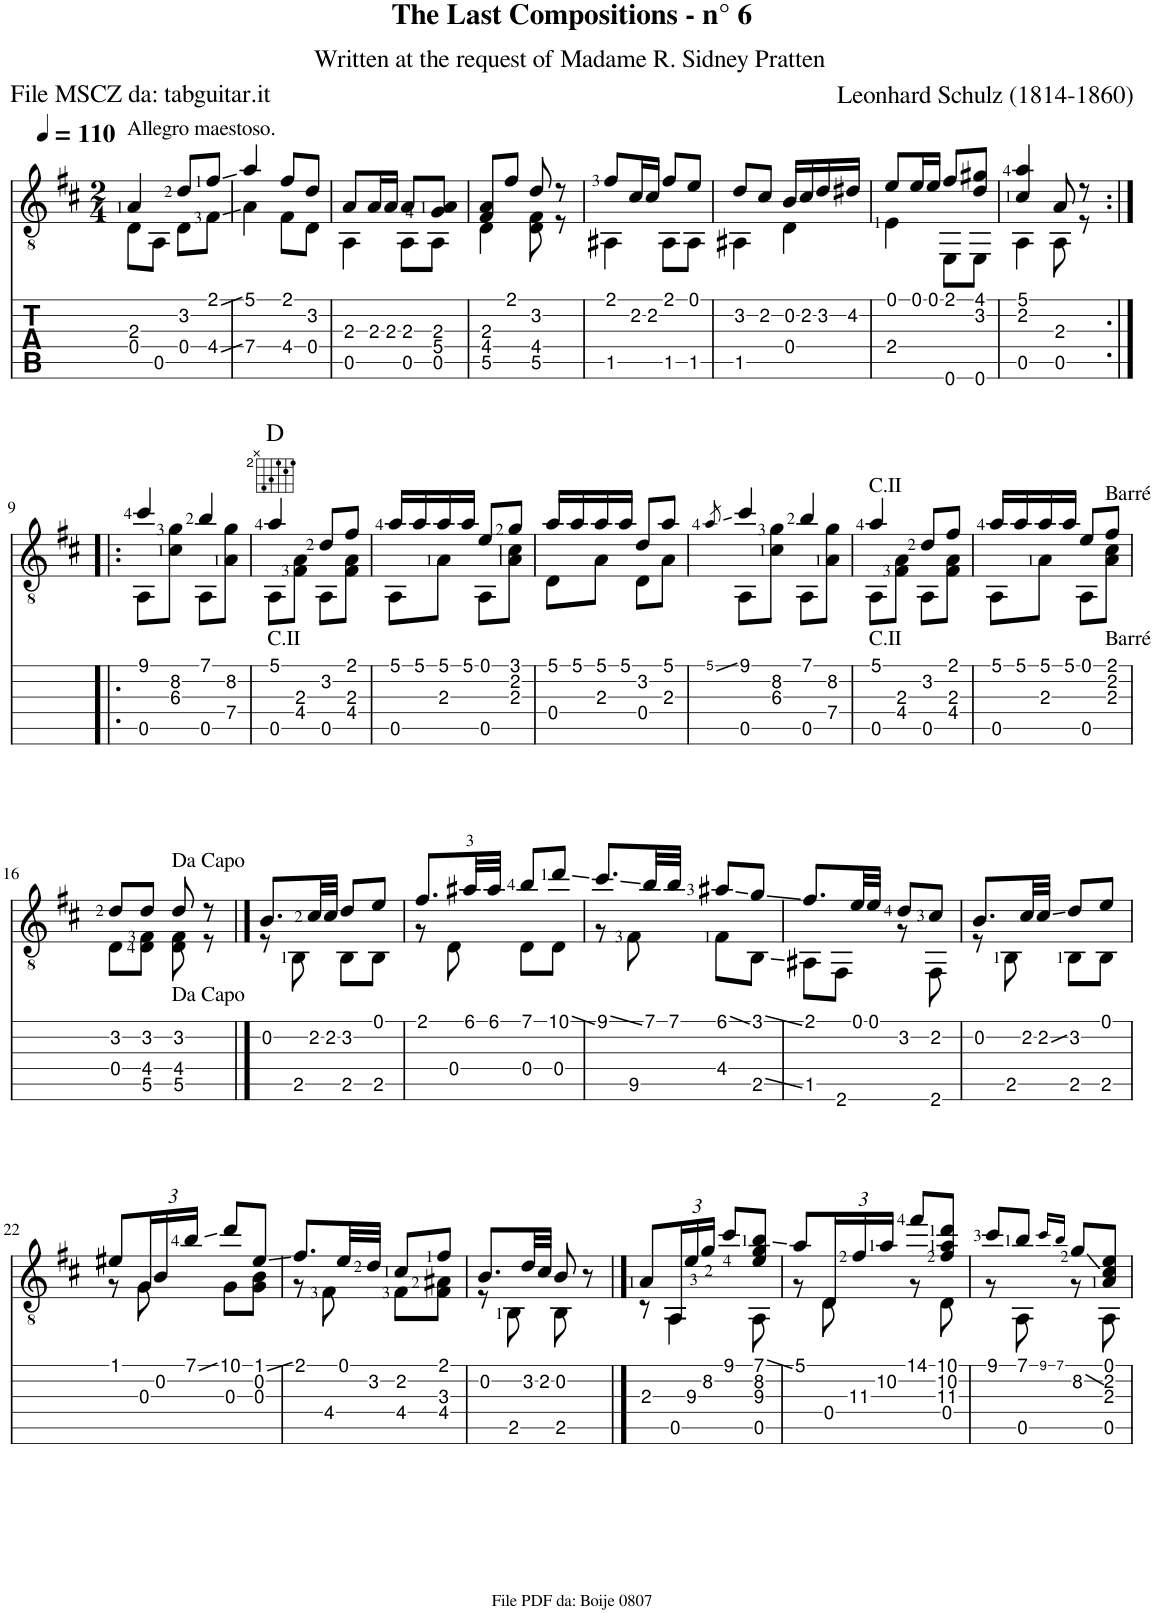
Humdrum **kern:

**kern	**kern	**harte
*part1	*part1	*part1
*staff2	*staff1	*
*I"Guitar	*	*
*I'Guit.	*	*
*stria6	*	*
*	*clefGv2	*
*k[f#c#]	*k[f#c#]	*
*M2/4	*M2/4	*
*MM110	*MM110	*
=1	=1	=1
*^	*^	*
!	!	!LO:TX:a:t=Allegro maestoso.	!	!
4A	8DL	4A/	8D\L	.
.	8AAJ	.	8AA\J	.
8dL	8DL	8d/L	8D\L	.
8f#J	8F#J	8f#/J	8F#\J	.
=2	=2	=2	=2	=2
4a	4A	4a/	4A\	.
8f#L	8F#L	8f#/L	8F#\L	.
8dJ	8DJ	8d/J	8D\J	.
=3	=3	=3	=3	=3
8AL	4AA	8A/L	4AA\	.
16AL	.	16A/L	.	.
16AJJ	.	16A/JJ	.	.
8AL	8AAL	8A/L	8AA\L	.
8G\ 8A\J	8AAJ	8G/ 8A/J	8AA\J	.
=4	=4	=4	=4	=4
8F#\ 8A\L	4D	8F#/ 8A/L	4D\	.
8f#J	.	8f#/J	.	.
8d	8D 8F#	8d/	8D\ 8F#\	.
8r	8r	8r	8r	.
=5	=5	=5	=5	=5
8f#L	4AA#	8f#/L	4AA#X\	.
16c#L	.	16c#/L	.	.
16c#JJ	.	16c#/JJ	.	.
8f#L	8AA#L	8f#/L	8AA#\L	.
8eJ	8AA#J	8e/J	8AA#\J	.
=6	=6	=6	=6	=6
8dL	4AA#	8d/L	4AA#X\	.
8c#J	.	8c#/J	.	.
16BLL	4D	16B/LL	4D\	.
16c#J	.	16c#/	.	.
16dL	.	16d/	.	.
16d#JJ	.	16d#X/JJ	.	.
=7	=7	=7	=7	=7
8eL	4E	8e/L	4E\	.
16eL	.	16e/L	.	.
16eJJ	.	16e/JJ	.	.
8f#L	8EEL	8f#/L	8EE\L	.
8d\ 8g#\J	8EEJ	8d/ 8g#X/J	8EE\J	.
=8	=8	=8	=8	=8
4c# 4a	4AA	4c#/ 4a/	4AA\	.
8A	8AA	8A/	8AA\	.
8r	8r	8r	8r	.
!!LO:LB:g=z	!!
=9:|!|:	=9:|!|:	=9:|!|:	=9:|!|:	=9:|!|:
4cc#X	8AAL	4cc#/	8AA\L	.
.	8c#X\ 8g\J	.	8c#\ 8g\J	.
4b	8AAL	4b/	8AA\L	.
.	8A\ 8g\J	.	8A\ 8g\J	.
=10	=10	=10	=10	=10
!LO:TX:a:t=C.II	!	!	!	!
4a	8AAL	4a/	8AA\L	D:maj
.	8F#\ 8A\J	.	8F#\ 8A\J	.
8dL	8AAL	8d/L	8AA\L	.
8f#J	8F#\ 8A\J	8f#/J	8F#\ 8A\J	.
=11	=11	=11	=11	=11
16aLL	8AAL	16a/LL	8AA\L	.
16aJ	.	16a/	.	.
16aL	8AJ	16a/	8A\J	.
16aJJ	.	16a/JJ	.	.
8eL	8AAL	8e/L	8AA\L	.
8gJ	8A\ 8c#X\J	8g/J	8A\ 8c#\J	.
=12	=12	=12	=12	=12
16aLL	8DL	16a/LL	8D\L	.
16aJ	.	16a/	.	.
16aL	8AJ	16a/	8A\J	.
16aJJ	.	16a/JJ	.	.
8dL	8DL	8d/L	8D\L	.
8aJ	8AJ	8a/J	8A\J	.
=13	=13	=13	=13	=13
qa	.	8qa/	.	.
4cc#X	8AAL	4cc#/	8AA\L	.
.	8c#X\ 8g\J	.	8c#\ 8g\J	.
4b	8AAL	4b/	8AA\L	.
.	8A\ 8g\J	.	8A\ 8g\J	.
=14	=14	=14	=14	=14
!	!	!LO:TX:a:t=C.II	!	!
!LO:TX:a:t=C.II	!	!	!	!
4a	8AAL	4a/	8AA\L	.
.	8F#\ 8A\J	.	8F#\ 8A\J	.
8dL	8AAL	8d/L	8AA\L	.
8f#J	8F#\ 8A\J	8f#/J	8F#\ 8A\J	.
=15	=15	=15	=15	=15
16aLL	8AAL	16a/LL	8AA\L	.
16aJ	.	16a/	.	.
16aL	8AJ	16a/	8A\J	.
16aJJ	.	16a/JJ	.	.
8eL	8AAL	8e/L	8AA\L	.
!	!	!LO:TX:a:t=Barré	!	!
!LO:TX:a:t=Barré	!	!	!	!
8f#J	8A\ 8c#X\J	8f#/J	8A\ 8c#\J	.
!!LO:LB:g=z	!!
=16	=16	=16	=16	=16
8dL	8DL	8d/L	8D\L	.
8dJ	8D\ 8F#\J	8d/J	8D\ 8F#\J	.
8d	8D 8F#	8d/	8D\ 8F#\	.
8r	8r	8r	8r	.
==17	==17	==17	==17	==17
8.BL	8r	8.B/L	8r	.
.	8BB	.	8BB\	.
32c#LL	.	32c#/LL	.	.
32c#JJJ	.	32c#/JJJ	.	.
8dL	8BBL	8d/L	8BB\L	.
8eJ	8BBJ	8e/J	8BB\J	.
=18	=18	=18	=18	=18
8.f#L	8r	8.f#/L	8r	.
.	8D	.	8D\	.
32a#LL	.	32a#X/LL	.	.
32a#JJJ	.	32a#/JJJ	.	.
8bL	8DL	8b/L	8D\L	.
8ddJ	8DJ	8dd/J	8D\J	.
=19	=19	=19	=19	=19
8.cc#L	8r	8.cc#/L	8r	.
.	8F#	.	8F#\	.
32bLL	.	32b/LL	.	.
32bJJJ	.	32b/JJJ	.	.
8a#L	8F#L	8a#X/L	8F#\L	.
8gJ	8BBJ	8g/J	8BB\J	.
=20	=20	=20	=20	=20
8.f#L	8AA#L	8.f#/L	8AA#X\L	.
.	8FF#J	.	8FF#\J	.
32eLL	.	32e/LL	.	.
32eJJJ	.	32e/JJJ	.	.
8dL	8r	8d/L	8r	.
8c#J	8FF#	8c#/J	8FF#\	.
=21	=21	=21	=21	=21
8.BL	8r	8.B/L	8r	.
.	8BB	.	8BB\	.
32c#LL	.	32c#/LL	.	.
32c#JJJ	.	32c#/JJJ	.	.
8dL	8BBL	8d/L	8BB\L	.
8eJ	8BBJ	8e/J	8BB\J	.
!!LO:LB:g=z	!!
=22	=22	=22	=22	=22
8e#L	8r	8e#X/L	8r	.
*Xbrackettup	*	*Xbrackettup	*	*
24GL	8G	24G/L	8G\	.
24B	.	24B/	.	.
24bJJ	.	24b/JJ	.	.
8ddL	8GL	8dd/L	8G\L	.
8e#J	8G\ 8B\J	8e#/J	8G\ 8B\J	.
=23	=23	=23	=23	=23
8.f#L	8r	8.f#/L	8r	.
.	8F#	.	8F#\	.
32eLL	.	32e/LL	.	.
32dJJJ	.	32d/JJJ	.	.
8c#L	8F#L	8c#/L	8F#\L	.
8f#J	8F#\ 8A#\J	8f#/J	8F#\ 8A#X\J	.
=24	=24	=24	=24	=24
8.BL	8r	8.B/L	8r	.
.	8BBL	.	8BB\	.
32dLL	.	32d/LL	.	.
32c#JJJ	.	32c#/JJJ	.	.
8B	8BBJ	8B/	8BB\	.
8r	8ryy	8r	8ryy	.
==25	==25	==25	==25	==25
8AL	8r	8A/L	8r	.
24AAL	4AA	24AA/L	4AA\	.
24e	.	24e/	.	.
24gJJ	.	24g/JJ	.	.
8cc#L	.	8cc#/L	.	.
8e\ 8g\ 8b\J	8AA	8e/ 8g/ 8b/J	8AA\	.
=26	=26	=26	=26	=26
8aL	8r	8a/L	8r	.
24DL	8D	24D/L	8D\	.
24f#	.	24f#/	.	.
24aJJ	.	24a/JJ	.	.
8ff#L	8r	8ff#/L	8r	.
8f#\ 8a\ 8dd\J	8D	8f#/ 8a/ 8dd/J	8D\	.
=27	=27	=27	=27	=27
8cc#L	8r	8cc#/L	8r	.
8bJ	8AA	8b/J	8AA\	.
qcc#	.	16qcc#/LL	.	.
qb	.	16qb/JJ	.	.
8gL	8r	8g/L	8r	.
8A\ 8c#\ 8e\J	8AA	8A/ 8c#/ 8e/J	8AA\	.
*v	*v	*	*	*
*	*v	*v	*
=	=	=
*-	*-	*-
